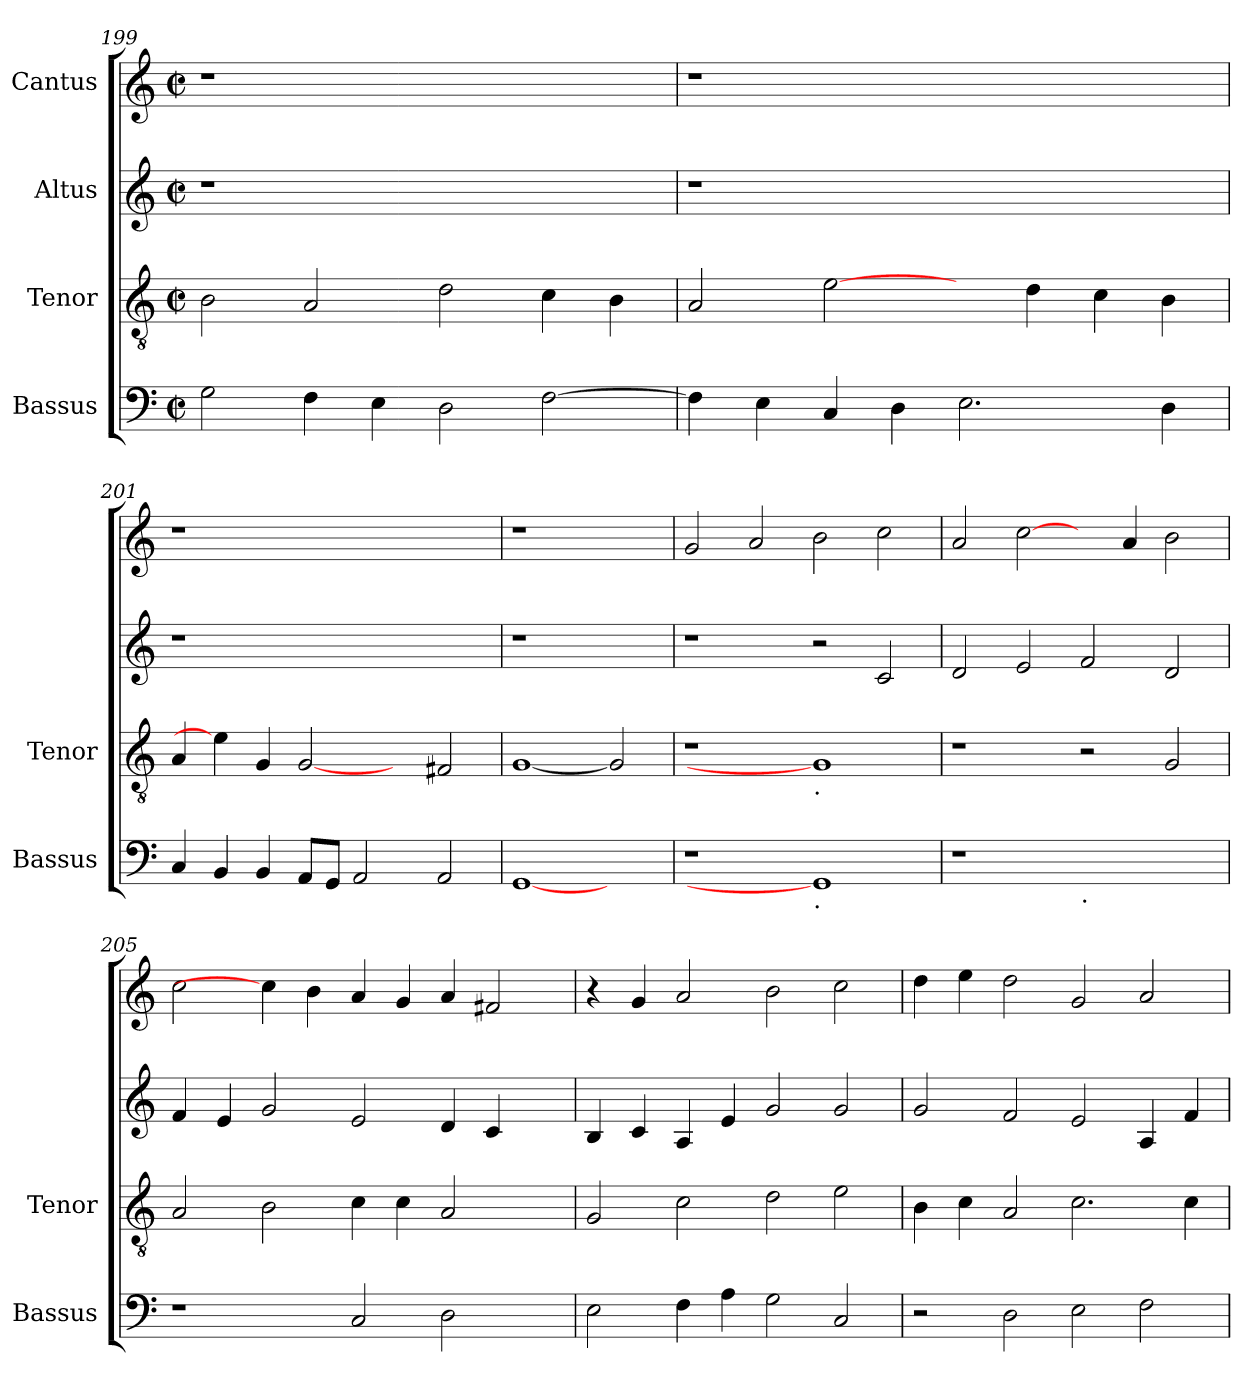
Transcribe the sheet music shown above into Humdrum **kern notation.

**kern	**kern	**kern	**kern
*part4	*part3	*part2	*part1
*staff4	*staff3	*staff2	*staff1
*I"Bassus	*I"Tenor	*I"Altus	*I"Cantus
*I'Bassus	*I'Tenor	*	*
*clefF4	*clefGv2	*clefG2	*clefG2
*k[]	*k[]	*k[]	*k[]
*C:	*C:	*C:	*C:
*M2/2	*M2/2	*M2/2	*M2/2
*met(c|)	*met(c|)	*met(c|)	*met(c|)
=199	=199	=199	=199
2G\	2B\	1r	1r
4F\	2A/	.	.
4E\	.	.	.
2D\	2d\	1ryy	1ryy
[<2F\	4c\	.	.
.	4B\	.	.
!!LO:LB:g=z
=200	=200	=200	=200
4F\]	2A/	1r	1r
4E\	.	.	.
4C/	[2e\	.	.
4D\	.	.	.
2.E\	4ryy	1ryy	1ryy
.	4d\	.	.
.	4c\	.	.
4D\	4B\	.	.
=201	=201	=201	=201
4C/	4A/	1r	1r
4BB/	4e\]	.	.
4BB/	4G/	.	.
8AA/L	[2G	.	.
8GG/J	.	.	.
2AA/	.	1ryy	1ryy
.	4ryy	.	.
2AA/	2F#X/	.	.
=202	=202	=202	=202
[1GG	[1G	1r	1r
2ryy	2G]	2ryy	2ryy
!!LO:PB:g=z
=203	=203	=203	=203
1r	1r	1r	2g/
.	.	.	2a/
!	!LO:TX:b:t=.	!	!
!LO:TX:b:t=.	!	!	!
1GG]	1G]	2r	2b\
.	.	2c/	2cc\
=204	=204	=204	=204
1r	1r	2d/	2a/
.	.	2e/	[2cc\
!LO:TX:b:t=.	!	!	!
1ryy	2r	2f/	4ryy
.	.	.	4a/
.	2G/	2d/	2b\
=205	=205	=205	=205
1r	2A/	4f/	2cc\
.	.	4e/	.
.	2B\	2g/	4cc\]
.	.	.	4b\
2C/	4c\	2e/	4a/
.	4c\	.	4g/
2D\	2A/	4d/	4a/
.	.	4c/	2f#X/
4ryy	4ryy	4ryy	.
=206	=206	=206	=206
2E\	2G/	4B/	4r
.	.	4c/	4g/
4F\	2c\	4A/	2a/
4A\	.	4e/	.
2G\	2d\	2g/	2b\
2C/	2e\	2g/	2cc\
!!LO:LB:g=z
=207	=207	=207	=207
2r	4B\	2g/	4dd\
.	4c\	.	4ee\
2D\	2A/	2f/	2dd\
2E\	2.c\	2e/	2g/
2F\	.	4A/	2a/
.	4c\	4f/	.
=	=	=	=
*-	*-	*-	*-
